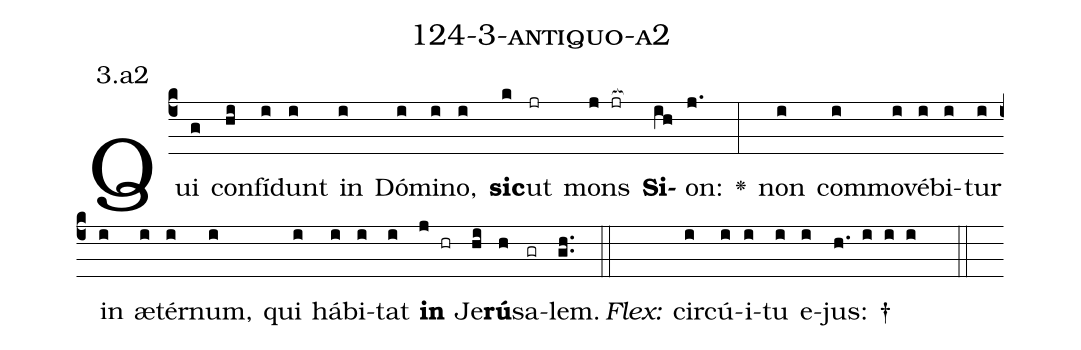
name: 124-3-antiquo-a2;
annotation: 3.a2;
%%
(c4)Qui(g) con(hi)fí(i)dunt(i) in(i) Dó(i)mi(i)no,(i) <b>sic</b>(k)ut(jr) mons(j jr[ocb:1{]) <b>Si</b>(ih[ocb:0}])on:(j.) <v>\greheightstar</v>(:) non(i) com(i)mo(i)vé(i)bi(i)tur(i) in(i) æ(i)tér(i)num,(i) qui(i) há(i)bi(i)tat(i) <b>in</b>(j hr) Je(hi)<b>rú</b>(h)sa(gr)lem.(gh..) (::)
<i>Flex:</i>()  cir(i)cú(i)i(i)tu(i) e(i)jus: †(h. i i i  ::)

%E(i) u(i) o(j) u(hi) a(h) e.(gh..) (::)
